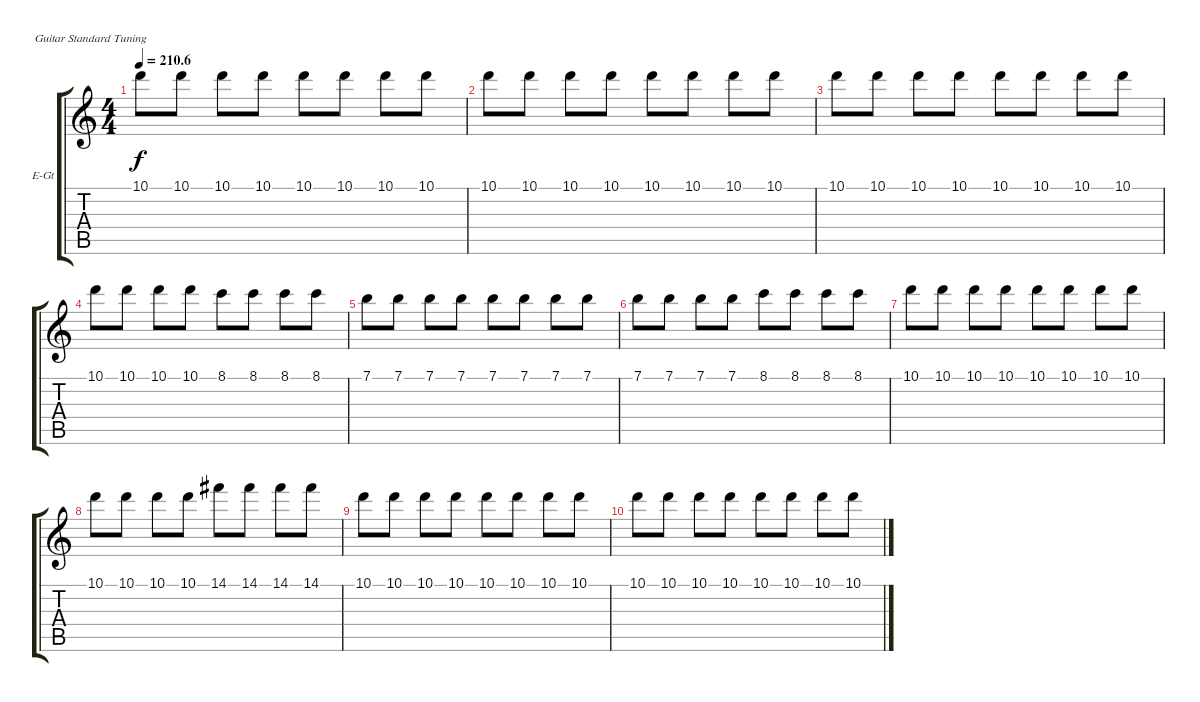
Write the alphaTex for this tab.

\defaultSystemsLayout 4
\bracketExtendMode groupsimilarinstruments
\firstSystemTrackNameOrientation horizontal
\otherSystemsTrackNameOrientation horizontal
\track ("Electric Guitar" "E-Gt") {instrument distortionguitar}
\staff {score tabs}
\tuning (E4 B3 G3 D3 A2 E2)
\ts (4 4)
\tempo
210.6
\accidentals auto
\clef g2
\ottava regular
\simile none
\ks c
10.1.8{dy f} 10.1.8 10.1.8 10.1.8 10.1.8 10.1.8 10.1.8 10.1.8 |
10.1.8 10.1.8 10.1.8 10.1.8 10.1.8 10.1.8 10.1.8 10.1.8 |
10.1.8 10.1.8 10.1.8 10.1.8 10.1.8 10.1.8 10.1.8 10.1.8 |
10.1.8 10.1.8 10.1.8 10.1.8 8.1.8 8.1.8 8.1.8 8.1.8 |
7.1.8 7.1.8 7.1.8 7.1.8 7.1.8 7.1.8 7.1.8 7.1.8 |
7.1.8 7.1.8 7.1.8 7.1.8 8.1.8 8.1.8 8.1.8 8.1.8 |
10.1.8 10.1.8 10.1.8 10.1.8 10.1.8 10.1.8 10.1.8 10.1.8 |
10.1.8 10.1.8 10.1.8 10.1.8 14.1.8 14.1.8 14.1.8 14.1.8 |
10.1.8 10.1.8 10.1.8 10.1.8 10.1.8 10.1.8 10.1.8 10.1.8 |
10.1.8 10.1.8 10.1.8 10.1.8 10.1.8 10.1.8 10.1.8 10.1.8
